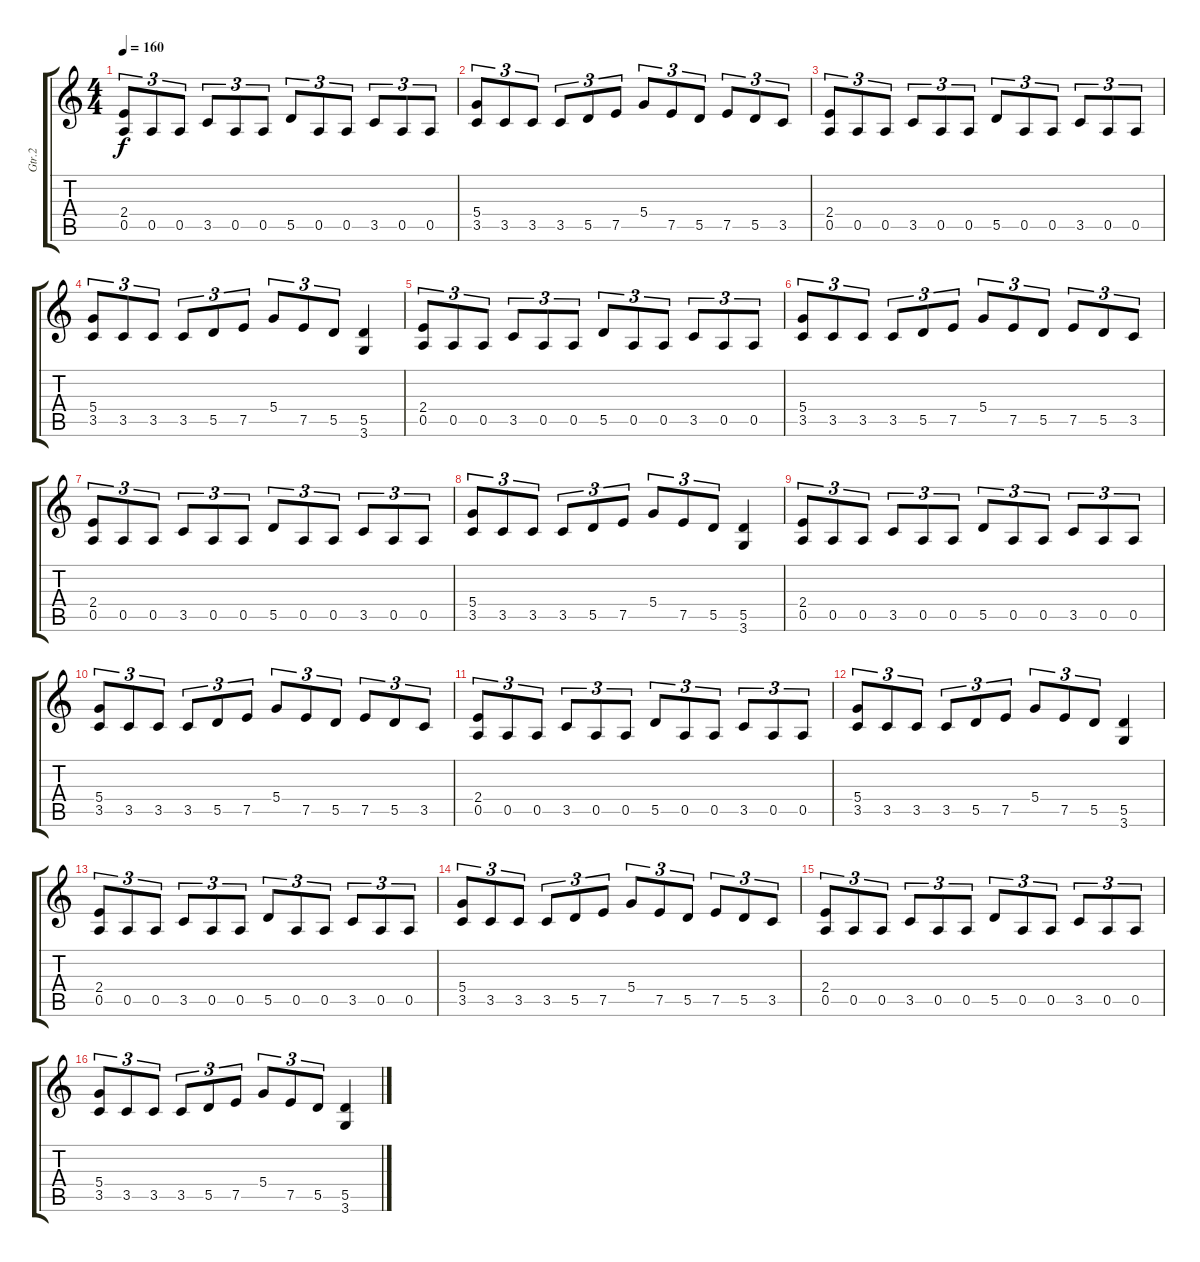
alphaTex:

\track ("Gtr.2" "Gtr.2") {instrument distortionguitar}
\staff {score tabs}
\tuning (E4 B3 G3 D3 A2 E2) {hide}
\ts (4 4)
\tempo 160
\clef g2
\ks c
(2.4 0.5).8{tu (3 2) dy f} 0.5.8{tu (3 2)} 0.5.8{tu (3 2)} 3.5.8{tu (3 2)} 0.5.8{tu (3 2)} 0.5.8{tu (3 2)} 5.5.8{tu (3 2)} 0.5.8{tu (3 2)} 0.5.8{tu (3 2)} 3.5.8{tu (3 2)} 0.5.8{tu (3 2)} 0.5.8{tu (3 2)} |
(5.4 3.5).8{tu (3 2)} 3.5.8{tu (3 2)} 3.5.8{tu (3 2)} 3.5.8{tu (3 2)} 5.5.8{tu (3 2)} 7.5.8{tu (3 2)} 5.4.8{tu (3 2)} 7.5.8{tu (3 2)} 5.5.8{tu (3 2)} 7.5.8{tu (3 2)} 5.5.8{tu (3 2)} 3.5.8{tu (3 2)} |
(2.4 0.5).8{tu (3 2)} 0.5.8{tu (3 2)} 0.5.8{tu (3 2)} 3.5.8{tu (3 2)} 0.5.8{tu (3 2)} 0.5.8{tu (3 2)} 5.5.8{tu (3 2)} 0.5.8{tu (3 2)} 0.5.8{tu (3 2)} 3.5.8{tu (3 2)} 0.5.8{tu (3 2)} 0.5.8{tu (3 2)} |
(5.4 3.5).8{tu (3 2)} 3.5.8{tu (3 2)} 3.5.8{tu (3 2)} 3.5.8{tu (3 2)} 5.5.8{tu (3 2)} 7.5.8{tu (3 2)} 5.4.8{tu (3 2)} 7.5.8{tu (3 2)} 5.5.8{tu (3 2)} (5.5 3.6).4 |
(2.4 0.5).8{tu (3 2)} 0.5.8{tu (3 2)} 0.5.8{tu (3 2)} 3.5.8{tu (3 2)} 0.5.8{tu (3 2)} 0.5.8{tu (3 2)} 5.5.8{tu (3 2)} 0.5.8{tu (3 2)} 0.5.8{tu (3 2)} 3.5.8{tu (3 2)} 0.5.8{tu (3 2)} 0.5.8{tu (3 2)} |
(5.4 3.5).8{tu (3 2)} 3.5.8{tu (3 2)} 3.5.8{tu (3 2)} 3.5.8{tu (3 2)} 5.5.8{tu (3 2)} 7.5.8{tu (3 2)} 5.4.8{tu (3 2)} 7.5.8{tu (3 2)} 5.5.8{tu (3 2)} 7.5.8{tu (3 2)} 5.5.8{tu (3 2)} 3.5.8{tu (3 2)} |
(2.4 0.5).8{tu (3 2)} 0.5.8{tu (3 2)} 0.5.8{tu (3 2)} 3.5.8{tu (3 2)} 0.5.8{tu (3 2)} 0.5.8{tu (3 2)} 5.5.8{tu (3 2)} 0.5.8{tu (3 2)} 0.5.8{tu (3 2)} 3.5.8{tu (3 2)} 0.5.8{tu (3 2)} 0.5.8{tu (3 2)} |
(5.4 3.5).8{tu (3 2)} 3.5.8{tu (3 2)} 3.5.8{tu (3 2)} 3.5.8{tu (3 2)} 5.5.8{tu (3 2)} 7.5.8{tu (3 2)} 5.4.8{tu (3 2)} 7.5.8{tu (3 2)} 5.5.8{tu (3 2)} (5.5 3.6).4 |
(2.4 0.5).8{tu (3 2)} 0.5.8{tu (3 2)} 0.5.8{tu (3 2)} 3.5.8{tu (3 2)} 0.5.8{tu (3 2)} 0.5.8{tu (3 2)} 5.5.8{tu (3 2)} 0.5.8{tu (3 2)} 0.5.8{tu (3 2)} 3.5.8{tu (3 2)} 0.5.8{tu (3 2)} 0.5.8{tu (3 2)} |
(5.4 3.5).8{tu (3 2)} 3.5.8{tu (3 2)} 3.5.8{tu (3 2)} 3.5.8{tu (3 2)} 5.5.8{tu (3 2)} 7.5.8{tu (3 2)} 5.4.8{tu (3 2)} 7.5.8{tu (3 2)} 5.5.8{tu (3 2)} 7.5.8{tu (3 2)} 5.5.8{tu (3 2)} 3.5.8{tu (3 2)} |
(2.4 0.5).8{tu (3 2)} 0.5.8{tu (3 2)} 0.5.8{tu (3 2)} 3.5.8{tu (3 2)} 0.5.8{tu (3 2)} 0.5.8{tu (3 2)} 5.5.8{tu (3 2)} 0.5.8{tu (3 2)} 0.5.8{tu (3 2)} 3.5.8{tu (3 2)} 0.5.8{tu (3 2)} 0.5.8{tu (3 2)} |
(5.4 3.5).8{tu (3 2)} 3.5.8{tu (3 2)} 3.5.8{tu (3 2)} 3.5.8{tu (3 2)} 5.5.8{tu (3 2)} 7.5.8{tu (3 2)} 5.4.8{tu (3 2)} 7.5.8{tu (3 2)} 5.5.8{tu (3 2)} (5.5 3.6).4 |
(2.4 0.5).8{tu (3 2)} 0.5.8{tu (3 2)} 0.5.8{tu (3 2)} 3.5.8{tu (3 2)} 0.5.8{tu (3 2)} 0.5.8{tu (3 2)} 5.5.8{tu (3 2)} 0.5.8{tu (3 2)} 0.5.8{tu (3 2)} 3.5.8{tu (3 2)} 0.5.8{tu (3 2)} 0.5.8{tu (3 2)} |
(5.4 3.5).8{tu (3 2)} 3.5.8{tu (3 2)} 3.5.8{tu (3 2)} 3.5.8{tu (3 2)} 5.5.8{tu (3 2)} 7.5.8{tu (3 2)} 5.4.8{tu (3 2)} 7.5.8{tu (3 2)} 5.5.8{tu (3 2)} 7.5.8{tu (3 2)} 5.5.8{tu (3 2)} 3.5.8{tu (3 2)} |
(2.4 0.5).8{tu (3 2)} 0.5.8{tu (3 2)} 0.5.8{tu (3 2)} 3.5.8{tu (3 2)} 0.5.8{tu (3 2)} 0.5.8{tu (3 2)} 5.5.8{tu (3 2)} 0.5.8{tu (3 2)} 0.5.8{tu (3 2)} 3.5.8{tu (3 2)} 0.5.8{tu (3 2)} 0.5.8{tu (3 2)} |
(5.4 3.5).8{tu (3 2)} 3.5.8{tu (3 2)} 3.5.8{tu (3 2)} 3.5.8{tu (3 2)} 5.5.8{tu (3 2)} 7.5.8{tu (3 2)} 5.4.8{tu (3 2)} 7.5.8{tu (3 2)} 5.5.8{tu (3 2)} (5.5 3.6).4
